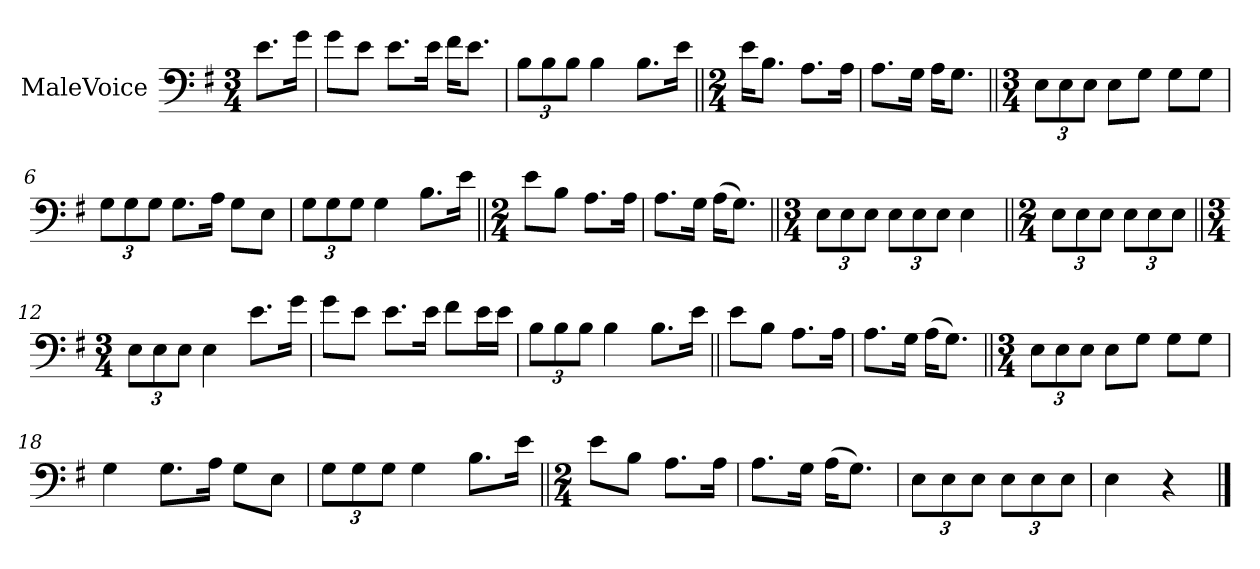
**kern
*part1
*staff1
*I"MaleVoice
*clefF4
*k[f#]
*M3/4
*MM88
=
8.e\L
16g\Jk
=1
8g\L
8e\J
8.e\L
16e\Jk
16f#\KL
8.e\J
=2
12B\L
12B\
12B\J
4B
8.B\L
16e\Jk
=3||
*M2/4
16e\KL
8.B\J
8.A\L
16A\Jk
=4
8.A\L
16G\Jk
16A\KL
8.G\J
=5||
*M3/4
12E\L
12E\
12E\J
8E\L
8G\J
8G\L
8G\J
=6
12G\L
12G\
12G\J
8.G\L
16A\Jk
8G\L
8E\J
=7
12G\L
12G\
12G\J
4G
8.B\L
16e\Jk
=8||
*M2/4
8e\L
8B\J
8.A\L
16A\Jk
=9
8.A\L
16G\Jk
(16A\KL
8.G\J)
=10||
*M3/4
12E\L
12E\
12E\J
12E\L
12E\
12E\J
4E
=11||
*M2/4
12E\L
12E\
12E\J
12E\L
12E\
12E\J
=12||
*M3/4
12E\L
12E\
12E\J
4E
8.e\L
16g\Jk
=13
8g\L
8e\J
8.e\L
16e\Jk
8f#\L
16e\L
16e\JJ
=14
12B\L
12B\
12B\J
4B
8.B\L
16e\Jk
=15||
8e\L
8B\J
8.A\L
16A\Jk
=16
8.A\L
16G\Jk
(16A\KL
8.G\J)
=17||
*M3/4
12E\L
12E\
12E\J
8E\L
8G\J
8G\L
8G\J
=18
4G
8.G\L
16A\Jk
8G\L
8E\J
=19
12G\L
12G\
12G\J
4G
8.B\L
16e\Jk
=20||
*M2/4
8e\L
8B\J
8.A\L
16A\Jk
=21
8.A\L
16G\Jk
(16A\KL
8.G\J)
=22
12E\L
12E\
12E\J
12E\L
12E\
12E\J
=23
4E
4r
==
*-
